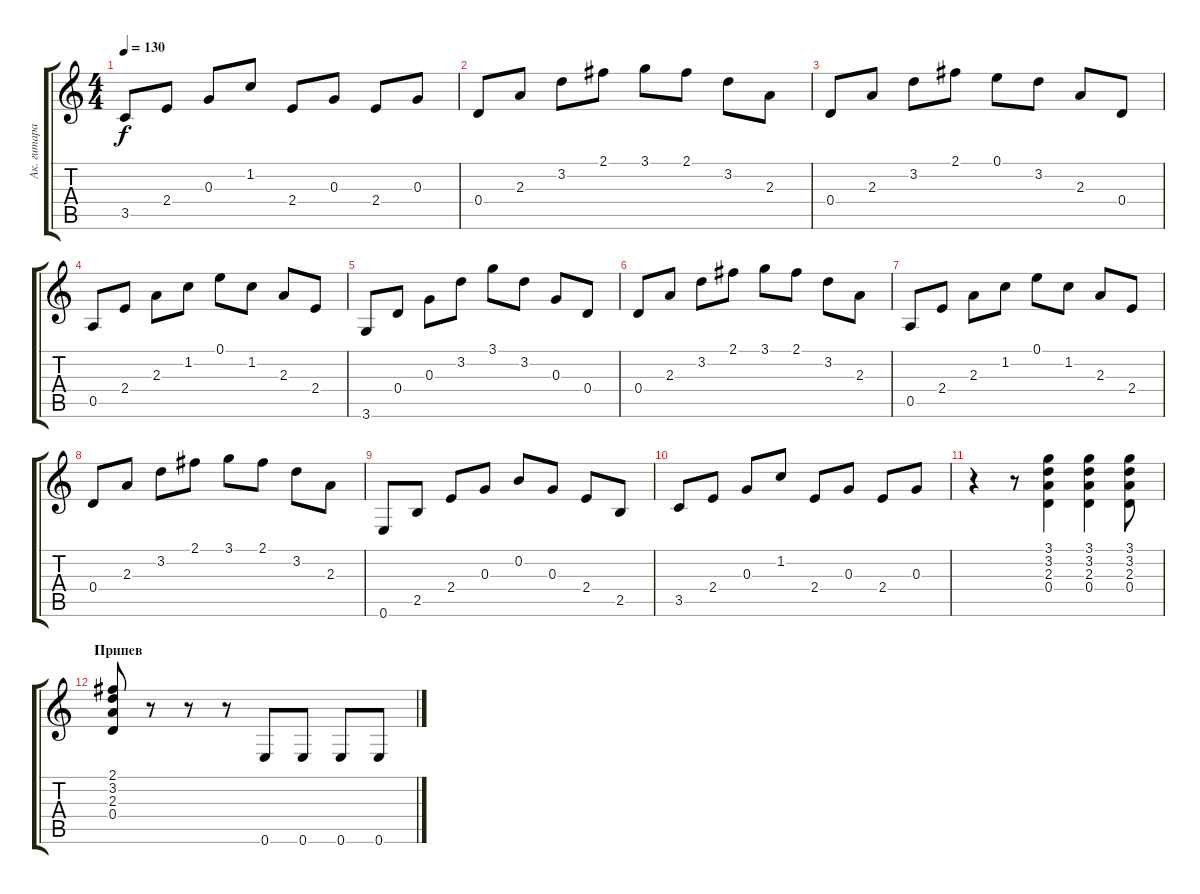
\track ("Ак. гитара" "Ак. гитара") {instrument acousticguitarsteel}
\staff {score tabs}
\tuning (E4 B3 G3 D3 A2 E2) {hide}
\ts (4 4)
\tempo 130
\clef g2
\ks c
3.5.8{dy f} 2.4.8 0.3.8 1.2.8 2.4.8 0.3.8 2.4.8 0.3.8 |
0.4.8 2.3.8 3.2.8 2.1.8 3.1.8 2.1.8 3.2.8 2.3.8 |
0.4.8 2.3.8 3.2.8 2.1.8 0.1.8 3.2.8 2.3.8 0.4.8 |
0.5.8 2.4.8 2.3.8 1.2.8 0.1.8 1.2.8 2.3.8 2.4.8 |
3.6.8 0.4.8 0.3.8 3.2.8 3.1.8 3.2.8 0.3.8 0.4.8 |
0.4.8 2.3.8 3.2.8 2.1.8 3.1.8 2.1.8 3.2.8 2.3.8 |
0.5.8 2.4.8 2.3.8 1.2.8 0.1.8 1.2.8 2.3.8 2.4.8 |
0.4.8 2.3.8 3.2.8 2.1.8 3.1.8 2.1.8 3.2.8 2.3.8 |
0.6.8 2.5.8 2.4.8 0.3.8 0.2.8 0.3.8 2.4.8 2.5.8 |
3.5.8 2.4.8 0.3.8 1.2.8 2.4.8 0.3.8 2.4.8 0.3.8 |
r.4 r.8 (3.1 3.2 2.3 0.4).4 (3.1 3.2 2.3 0.4).4 (3.1 3.2 2.3 0.4).8 |
\section ("" "Припев")
(2.1 3.2 2.3 0.4).8 r.8 r.8 r.8 0.6.8 0.6.8 0.6.8 0.6.8
